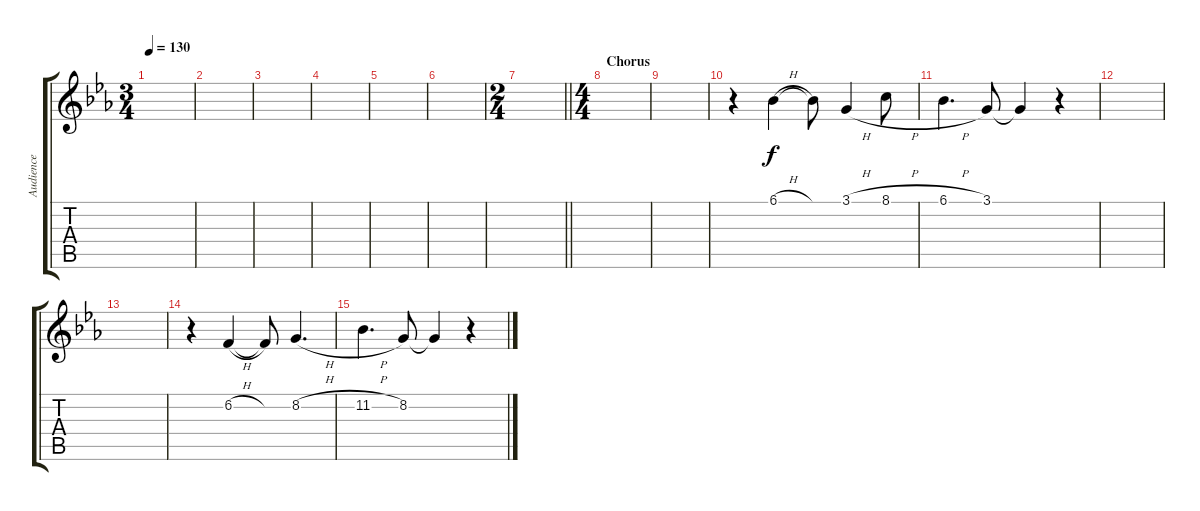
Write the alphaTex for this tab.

\track ("Audience" "Audience") {instrument lead6voice}
\staff {score tabs}
\tuning (E4 B3 G3 D3 A2 E2) {hide}
\ts (3 4)
\tempo 130
\clef g2
\ks eb
|
|
|
|
|
|
\ts (2 4)
\barLineRight lightlight
|
\ts (4 4)
\section ("" "Chorus")
|
|
r.4 6.1{h}.4 6.1{t}.8 3.1{h}.4 8.1{h}.8 |
6.1{h}.4{d} 3.1.8 3.1{t}.4 r.4 |
|
|
r.4 6.2{h}.4 6.2{t}.8 8.2{h}.4{d} |
11.2{h}.4{d} 8.2.8 8.2{t}.4 r.4
